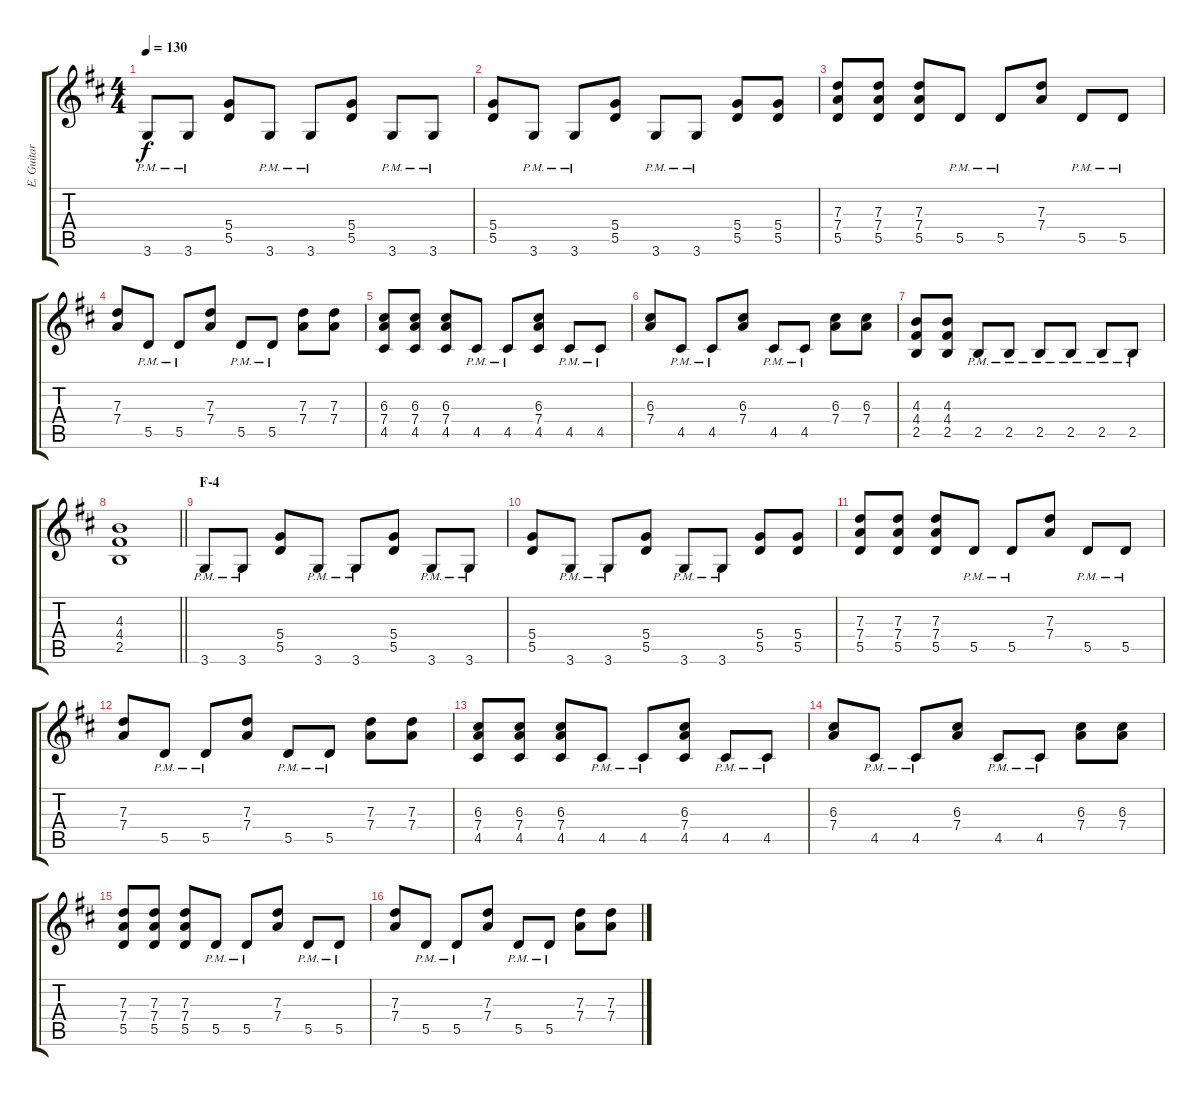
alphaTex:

\track ("E. Guitar III" "E. Guitar ") {instrument overdrivenguitar}
\staff {score tabs}
\tuning (E4 B3 G3 D3 A2 E2) {hide}
\ts (4 4)
\tempo 130
\clef g2
\ks d
3.6{pm}.8{dy f} 3.6{pm}.8 (5.4 5.5).8 3.6{pm}.8 3.6{pm}.8 (5.4 5.5).8 3.6{pm}.8 3.6{pm}.8 |
(5.4 5.5).8 3.6{pm}.8 3.6{pm}.8 (5.4 5.5).8 3.6{pm}.8 3.6{pm}.8 (5.4 5.5).8 (5.4 5.5).8 |
(7.3 7.4 5.5).8 (7.3 7.4 5.5).8 (7.3 7.4 5.5).8 5.5{pm}.8 5.5{pm}.8 (7.3 7.4).8 5.5{pm}.8 5.5{pm}.8 |
(7.3 7.4).8 5.5{pm}.8 5.5{pm}.8 (7.3 7.4).8 5.5{pm}.8 5.5{pm}.8 (7.3 7.4).8 (7.3 7.4).8 |
(6.3 7.4 4.5).8 (6.3 7.4 4.5).8 (6.3 7.4 4.5).8 4.5{pm}.8 4.5{pm}.8 (6.3 7.4 4.5).8 4.5{pm}.8 4.5{pm}.8 |
(6.3 7.4).8 4.5{pm}.8 4.5{pm}.8 (6.3 7.4).8 4.5{pm}.8 4.5{pm}.8 (6.3 7.4).8 (6.3 7.4).8 |
(4.3 4.4 2.5).8 (4.3 4.4 2.5).8 2.5{pm}.8 2.5{pm}.8 2.5{pm}.8 2.5{pm}.8 2.5{pm}.8 2.5{pm}.8 |
\barLineRight lightlight
(4.3 4.4 2.5).1 |
\section ("" "F-4")
3.6{pm}.8 3.6{pm}.8 (5.4 5.5).8 3.6{pm}.8 3.6{pm}.8 (5.4 5.5).8 3.6{pm}.8 3.6{pm}.8 |
(5.4 5.5).8 3.6{pm}.8 3.6{pm}.8 (5.4 5.5).8 3.6{pm}.8 3.6{pm}.8 (5.4 5.5).8 (5.4 5.5).8 |
(7.3 7.4 5.5).8 (7.3 7.4 5.5).8 (7.3 7.4 5.5).8 5.5{pm}.8 5.5{pm}.8 (7.3 7.4).8 5.5{pm}.8 5.5{pm}.8 |
(7.3 7.4).8 5.5{pm}.8 5.5{pm}.8 (7.3 7.4).8 5.5{pm}.8 5.5{pm}.8 (7.3 7.4).8 (7.3 7.4).8 |
(6.3 7.4 4.5).8 (6.3 7.4 4.5).8 (6.3 7.4 4.5).8 4.5{pm}.8 4.5{pm}.8 (6.3 7.4 4.5).8 4.5{pm}.8 4.5{pm}.8 |
(6.3 7.4).8 4.5{pm}.8 4.5{pm}.8 (6.3 7.4).8 4.5{pm}.8 4.5{pm}.8 (6.3 7.4).8 (6.3 7.4).8 |
(7.3 7.4 5.5).8 (7.3 7.4 5.5).8 (7.3 7.4 5.5).8 5.5{pm}.8 5.5{pm}.8 (7.3 7.4).8 5.5{pm}.8 5.5{pm}.8 |
(7.3 7.4).8 5.5{pm}.8 5.5{pm}.8 (7.3 7.4).8 5.5{pm}.8 5.5{pm}.8 (7.3 7.4).8 (7.3 7.4).8
